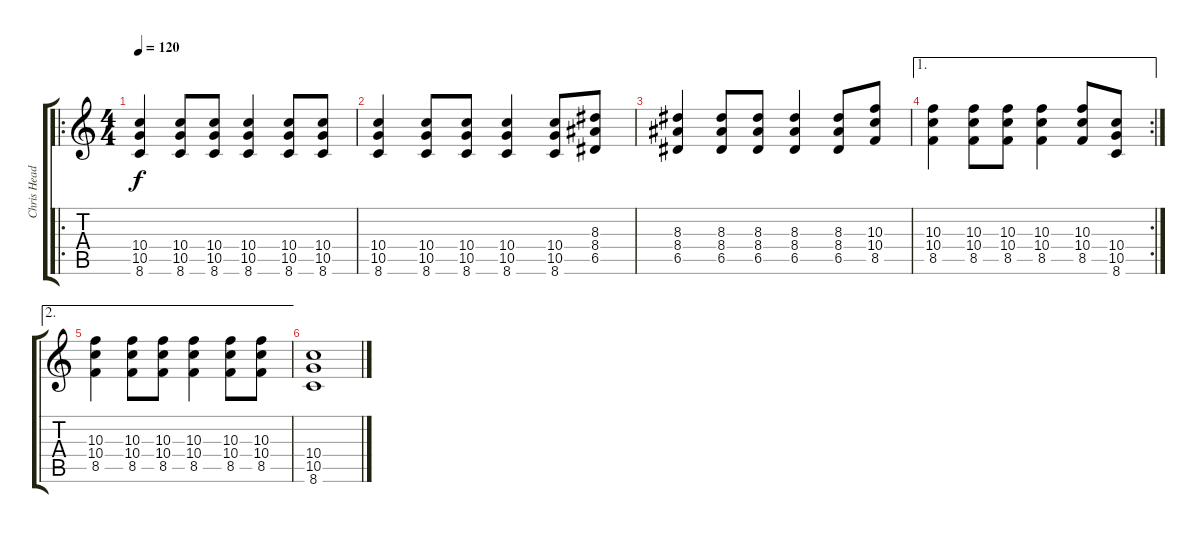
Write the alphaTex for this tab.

\track ("Chris Head (Guitar)" "Chris Head") {instrument distortionguitar}
\staff {score tabs}
\tuning (E4 B3 G3 D3 A2 E2) {hide}
\ro
\ts (4 4)
\tempo 120
\clef g2
\ks c
(10.4 10.5 8.6).4{dy f} (10.4 10.5 8.6).8 (10.4 10.5 8.6).8 (10.4 10.5 8.6).4 (10.4 10.5 8.6).8 (10.4 10.5 8.6).8 |
(10.4 10.5 8.6).4 (10.4 10.5 8.6).8 (10.4 10.5 8.6).8 (10.4 10.5 8.6).4 (10.4 10.5 8.6).8 (8.3 8.4 6.5).8 |
(8.3 8.4 6.5).4 (8.3 8.4 6.5).8 (8.3 8.4 6.5).8 (8.3 8.4 6.5).4 (8.3 8.4 6.5).8 (10.3 10.4 8.5).8 |
\ae 1
\rc 2
(10.3 10.4 8.5).4 (10.3 10.4 8.5).8 (10.3 10.4 8.5).8 (10.3 10.4 8.5).4 (10.3 10.4 8.5).8 (10.4 10.5 8.6).8 |
\ae 2
(10.3 10.4 8.5).4 (10.3 10.4 8.5).8 (10.3 10.4 8.5).8 (10.3 10.4 8.5).4 (10.3 10.4 8.5).8 (10.3 10.4 8.5).8 |
(10.4 10.5 8.6).1
